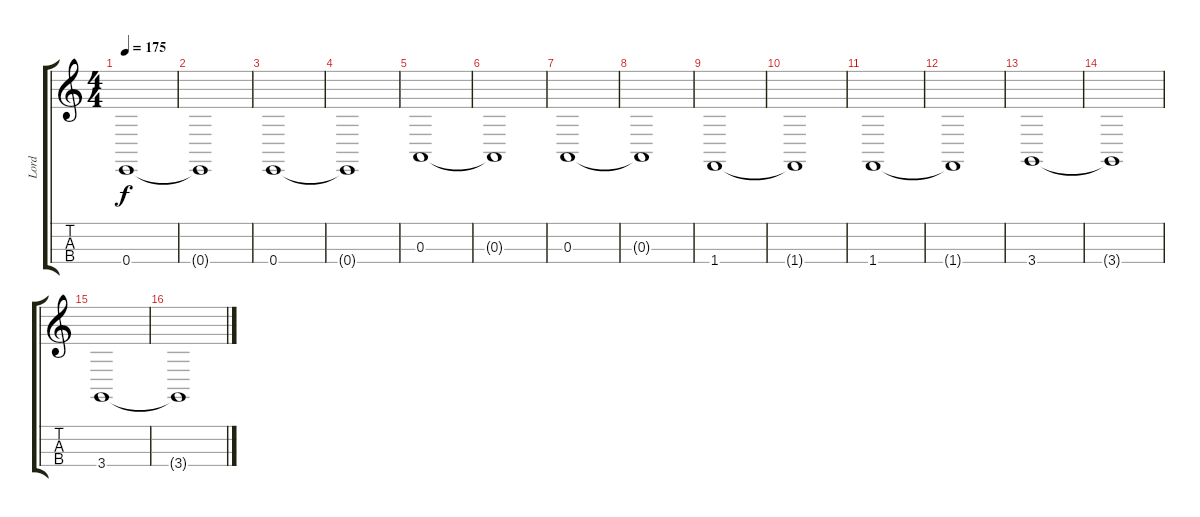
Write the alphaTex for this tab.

\track ("Lord" "Lord") {instrument drawbarorgan}
\staff {score tabs}
\tuning (G3 D3 A2 E2) {hide}
\ts (4 4)
\tempo 175
\clef g2
\ks c
0.4.1{dy f instrument electricgrandpiano} |
0.4{t}.1 |
0.4.1 |
0.4{t}.1 |
0.3.1 |
0.3{t}.1 |
0.3.1 |
0.3{t}.1 |
1.4.1 |
1.4{t}.1 |
1.4.1 |
1.4{t}.1 |
3.4.1 |
3.4{t}.1 |
3.4.1 |
3.4{t}.1
